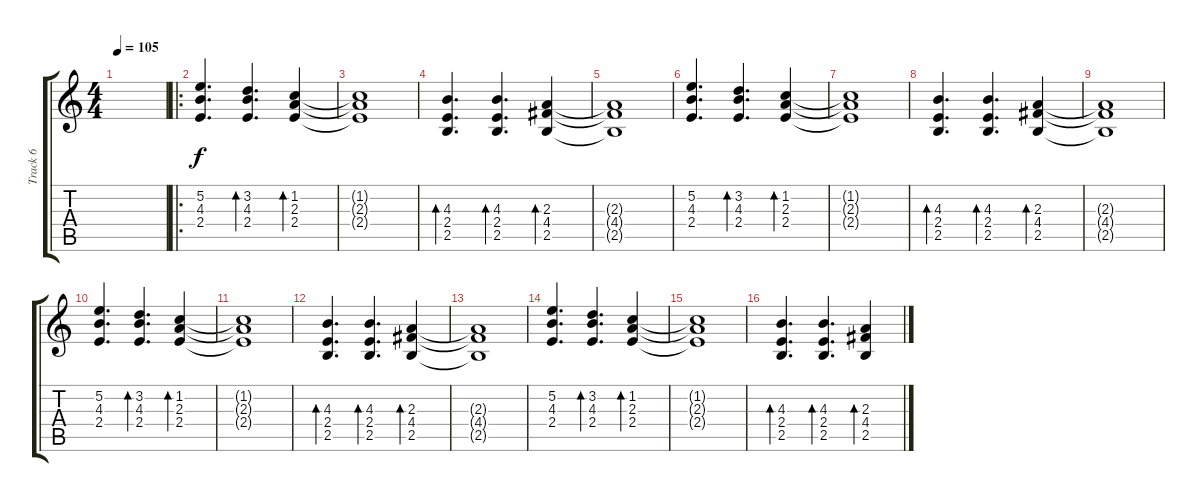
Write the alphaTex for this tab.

\track ("Track 6" "Track 6") {instrument electricguitarclean}
\staff {score tabs}
\tuning (E4 B3 G3 D3 A2 E2) {hide}
\ts (4 4)
\tempo 105
\clef g2
\ks c
|
\ro
(5.2 4.3 2.4).4{d} (3.2 4.3 2.4).4{d bd 120} (1.2 2.3 2.4).4{bd 120} |
(1.2{t} 2.3{t} 2.4{t}).1 |
(4.3 2.4 2.5).4{d bd 60} (4.3 2.4 2.5).4{d bd 120} (2.3 4.4 2.5).4{bd 120} |
(2.3{t} 4.4{t} 2.5{t}).1 |
(5.2 4.3 2.4).4{d} (3.2 4.3 2.4).4{d bd 120} (1.2 2.3 2.4).4{bd 120} |
(1.2{t} 2.3{t} 2.4{t}).1 |
(4.3 2.4 2.5).4{d bd 60} (4.3 2.4 2.5).4{d bd 120} (2.3 4.4 2.5).4{bd 120} |
(2.3{t} 4.4{t} 2.5{t}).1 |
(5.2 4.3 2.4).4{d} (3.2 4.3 2.4).4{d bd 120} (1.2 2.3 2.4).4{bd 120} |
(1.2{t} 2.3{t} 2.4{t}).1 |
(4.3 2.4 2.5).4{d bd 60} (4.3 2.4 2.5).4{d bd 120} (2.3 4.4 2.5).4{bd 120} |
(2.3{t} 4.4{t} 2.5{t}).1 |
(5.2 4.3 2.4).4{d} (3.2 4.3 2.4).4{d bd 120} (1.2 2.3 2.4).4{bd 120} |
(1.2{t} 2.3{t} 2.4{t}).1 |
(4.3 2.4 2.5).4{d bd 60} (4.3 2.4 2.5).4{d bd 120} (2.3 4.4 2.5).4{bd 120}
